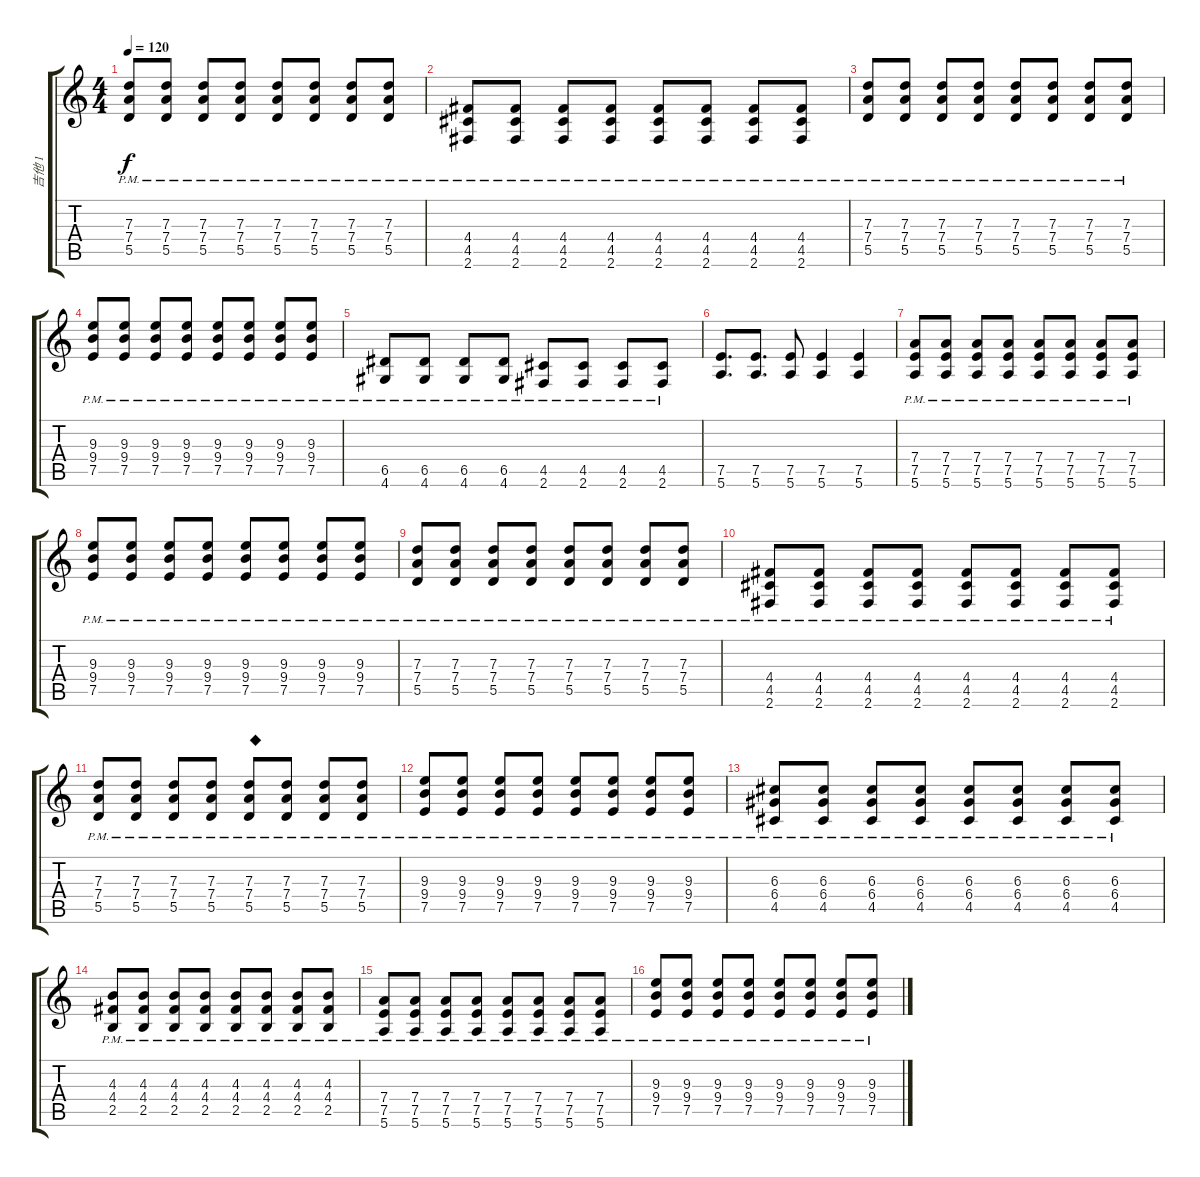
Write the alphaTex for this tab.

\track ("吉他 1" "吉他 1") {instrument acousticguitarsteel}
\staff {score tabs}
\tuning (E4 B3 G3 D3 A2 E2) {hide}
\ts (4 4)
\tempo 120
\clef g2
\ks c
(7.3{pm} 7.4{pm} 5.5{pm}).8{dy f} (7.3{pm} 7.4{pm} 5.5{pm}).8 (7.3{pm} 7.4{pm} 5.5{pm}).8 (7.3{pm} 7.4{pm} 5.5{pm}).8 (7.3{pm} 7.4{pm} 5.5{pm}).8 (7.3{pm} 7.4{pm} 5.5{pm}).8 (7.3{pm} 7.4{pm} 5.5{pm}).8 (7.3{pm} 7.4{pm} 5.5{pm}).8 |
(4.4{pm} 4.5{pm} 2.6{pm}).8 (4.4{pm} 4.5{pm} 2.6{pm}).8 (4.4{pm} 4.5{pm} 2.6{pm}).8 (4.4{pm} 4.5{pm} 2.6{pm}).8 (4.4{pm} 4.5{pm} 2.6{pm}).8 (4.4{pm} 4.5{pm} 2.6{pm}).8 (4.4{pm} 4.5{pm} 2.6{pm}).8 (4.4{pm} 4.5{pm} 2.6{pm}).8 |
(7.3{pm} 7.4{pm} 5.5{pm}).8 (7.3{pm} 7.4{pm} 5.5{pm}).8 (7.3{pm} 7.4{pm} 5.5{pm}).8 (7.3{pm} 7.4{pm} 5.5{pm}).8 (7.3{pm} 7.4{pm} 5.5{pm}).8 (7.3{pm} 7.4{pm} 5.5{pm}).8 (7.3{pm} 7.4{pm} 5.5{pm}).8 (7.3{pm} 7.4{pm} 5.5{pm}).8 |
(9.3{pm} 9.4{pm} 7.5{pm}).8 (9.3{pm} 9.4{pm} 7.5{pm}).8 (9.3{pm} 9.4{pm} 7.5{pm}).8 (9.3{pm} 9.4{pm} 7.5{pm}).8 (9.3{pm} 9.4{pm} 7.5{pm}).8 (9.3{pm} 9.4{pm} 7.5{pm}).8 (9.3{pm} 9.4{pm} 7.5{pm}).8 (9.3{pm} 9.4{pm} 7.5{pm}).8 |
(6.5{pm} 4.6{pm}).8 (6.5{pm} 4.6{pm}).8 (6.5{pm} 4.6{pm}).8 (6.5{pm} 4.6{pm}).8 (4.5{pm} 2.6{pm}).8 (4.5{pm} 2.6{pm}).8 (4.5{pm} 2.6{pm}).8 (4.5{pm} 2.6{pm}).8 |
(7.5 5.6).8{d} (7.5 5.6).8{d} (7.5 5.6).8 (7.5 5.6).4 (7.5 5.6).4 |
(7.4{pm} 7.5{pm} 5.6{pm}).8 (7.4{pm} 7.5{pm} 5.6{pm}).8 (7.4{pm} 7.5{pm} 5.6{pm}).8 (7.4{pm} 7.5{pm} 5.6{pm}).8 (7.4{pm} 7.5{pm} 5.6{pm}).8 (7.4{pm} 7.5{pm} 5.6{pm}).8 (7.4{pm} 7.5{pm} 5.6{pm}).8 (7.4{pm} 7.5{pm} 5.6{pm}).8 |
(9.3{pm} 9.4{pm} 7.5{pm}).8 (9.3{pm} 9.4{pm} 7.5{pm}).8 (9.3{pm} 9.4{pm} 7.5{pm}).8 (9.3{pm} 9.4{pm} 7.5{pm}).8 (9.3{pm} 9.4{pm} 7.5{pm}).8 (9.3{pm} 9.4{pm} 7.5{pm}).8 (9.3{pm} 9.4{pm} 7.5{pm}).8 (9.3{pm} 9.4{pm} 7.5{pm}).8 |
(7.3{pm} 7.4{pm} 5.5{pm}).8 (7.3{pm} 7.4{pm} 5.5{pm}).8 (7.3{pm} 7.4{pm} 5.5{pm}).8 (7.3{pm} 7.4{pm} 5.5{pm}).8 (7.3{pm} 7.4{pm} 5.5{pm}).8 (7.3{pm} 7.4{pm} 5.5{pm}).8 (7.3{pm} 7.4{pm} 5.5{pm}).8 (7.3{pm} 7.4{pm} 5.5{pm}).8 |
(4.4{pm} 4.5{pm} 2.6{pm}).8 (4.4{pm} 4.5{pm} 2.6{pm}).8 (4.4{pm} 4.5{pm} 2.6{pm}).8 (4.4{pm} 4.5{pm} 2.6{pm}).8 (4.4{pm} 4.5{pm} 2.6{pm}).8 (4.4{pm} 4.5{pm} 2.6{pm}).8 (4.4{pm} 4.5{pm} 2.6{pm}).8 (4.4{pm} 4.5{pm} 2.6{pm}).8 |
(7.3{pm} 7.4{pm} 5.5{pm}).8 (7.3{pm} 7.4{pm} 5.5{pm}).8 (7.3{pm} 7.4{pm} 5.5{pm}).8 (7.3{pm} 7.4{pm} 5.5{pm}).8 (7.3{pm} 7.4{pm} 5.5{pm}).8{txt "◆"} (7.3{pm} 7.4{pm} 5.5{pm}).8 (7.3{pm} 7.4{pm} 5.5{pm}).8 (7.3{pm} 7.4{pm} 5.5{pm}).8 |
(9.3{pm} 9.4{pm} 7.5{pm}).8 (9.3{pm} 9.4{pm} 7.5{pm}).8 (9.3{pm} 9.4{pm} 7.5{pm}).8 (9.3{pm} 9.4{pm} 7.5{pm}).8 (9.3{pm} 9.4{pm} 7.5{pm}).8 (9.3{pm} 9.4{pm} 7.5{pm}).8 (9.3{pm} 9.4{pm} 7.5{pm}).8 (9.3{pm} 9.4{pm} 7.5{pm}).8 |
(6.3{pm} 6.4{pm} 4.5{pm}).8 (6.3{pm} 6.4{pm} 4.5{pm}).8 (6.3{pm} 6.4{pm} 4.5{pm}).8 (6.3{pm} 6.4{pm} 4.5{pm}).8 (6.3{pm} 6.4{pm} 4.5{pm}).8 (6.3{pm} 6.4{pm} 4.5{pm}).8 (6.3{pm} 6.4{pm} 4.5{pm}).8 (6.3{pm} 6.4{pm} 4.5{pm}).8 |
(4.3{pm} 4.4{pm} 2.5{pm}).8 (4.3{pm} 4.4{pm} 2.5{pm}).8 (4.3{pm} 4.4{pm} 2.5{pm}).8 (4.3{pm} 4.4{pm} 2.5{pm}).8 (4.3{pm} 4.4{pm} 2.5{pm}).8 (4.3{pm} 4.4{pm} 2.5{pm}).8 (4.3{pm} 4.4{pm} 2.5{pm}).8 (4.3{pm} 4.4{pm} 2.5{pm}).8 |
(7.4{pm} 7.5{pm} 5.6{pm}).8 (7.4{pm} 7.5{pm} 5.6{pm}).8 (7.4{pm} 7.5{pm} 5.6{pm}).8 (7.4{pm} 7.5{pm} 5.6{pm}).8 (7.4{pm} 7.5{pm} 5.6{pm}).8 (7.4{pm} 7.5{pm} 5.6{pm}).8 (7.4{pm} 7.5{pm} 5.6{pm}).8 (7.4{pm} 7.5{pm} 5.6{pm}).8 |
(9.3{pm} 9.4{pm} 7.5{pm}).8 (9.3{pm} 9.4{pm} 7.5{pm}).8 (9.3{pm} 9.4{pm} 7.5{pm}).8 (9.3{pm} 9.4{pm} 7.5{pm}).8 (9.3{pm} 9.4{pm} 7.5{pm}).8 (9.3{pm} 9.4{pm} 7.5{pm}).8 (9.3{pm} 9.4{pm} 7.5{pm}).8 (9.3{pm} 9.4{pm} 7.5{pm}).8
